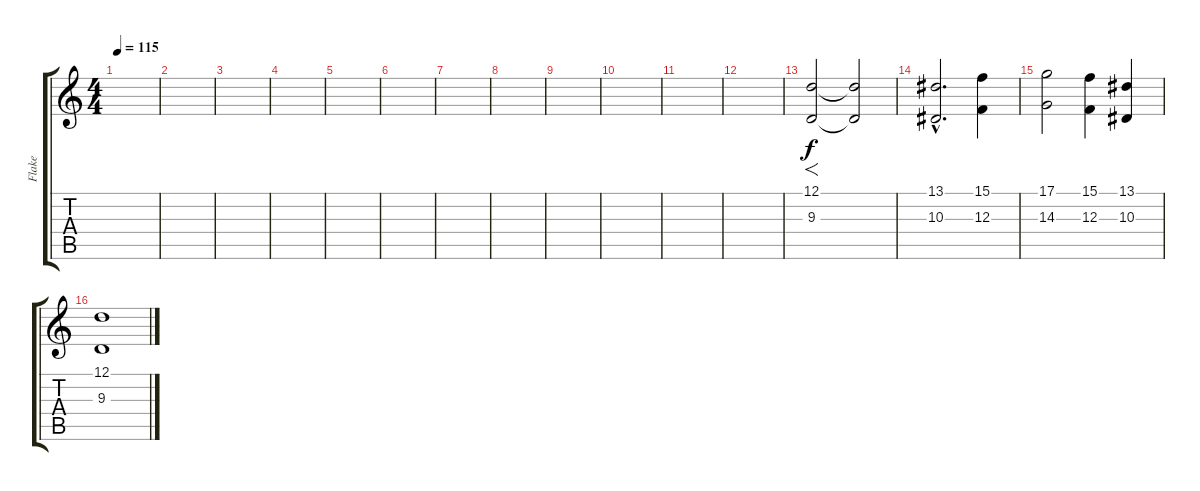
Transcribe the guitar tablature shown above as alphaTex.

\track ("Flake" "Flake") {instrument synthstrings2}
\staff {score tabs}
\tuning (D4 A3 F3 C3 G2 C2) {hide}
\ts (4 4)
\tempo 115
\clef g2
\ks c
|
|
|
|
|
|
|
|
|
|
|
|
(12.1 9.3).2{f volume 11} (12.1{t} 9.3{t}).2 |
(13.1{hac} 10.3{hac}).2{d} (15.1 12.3).4 |
(17.1 14.3).2 (15.1 12.3).4 (13.1 10.3).4 |
(12.1 9.3).1
